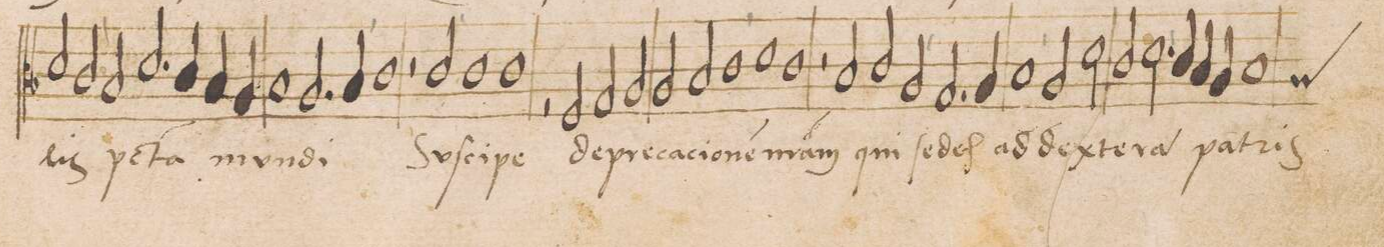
**kern	**text
*I"TENOR	*
*clefC3	*
*k[b-]	*
*met(c|)	*
*M2/1	*
2d/	-lis
2c/,<	.
=56-	=56-
2B-/	p(e)c-
2.d/	-(ca)-
4c/	.
4B-/	-ta
4A/	.
=57-	=57-
1B-	mun-
2.A/	.
4B-/,<	.
=58-	=58-
1c	-di
2r	.
2c/,<	Suſ-
=59-	=59-
1c	-ci-
1c	-pe
=60-	=60-
2r	.
2F/	de-
2G/	-pre-
2A/	-ca-
=61-	=61-
2A/	-ci-
2B-/	-o-
1c,<	-ne(m)
=62-	=62-
1d	n(ost)-
1c	-ram
=63-	=63-
2r	.
2B-/	qui
2c/	.
2A/,<	ſe-
=64-	=64-
2.G/	-des
4A/	.
1B-,<	ad
=65-	=65-
2A/	dex-
2d\	.
2c/	-te-
2.d\,<	-ra(m)
=66-	=66-
4c/	pat-
4B-/	.
4A/	.
*custos:A	*
1B-	-ris
=67-	=67-
*-	*-
